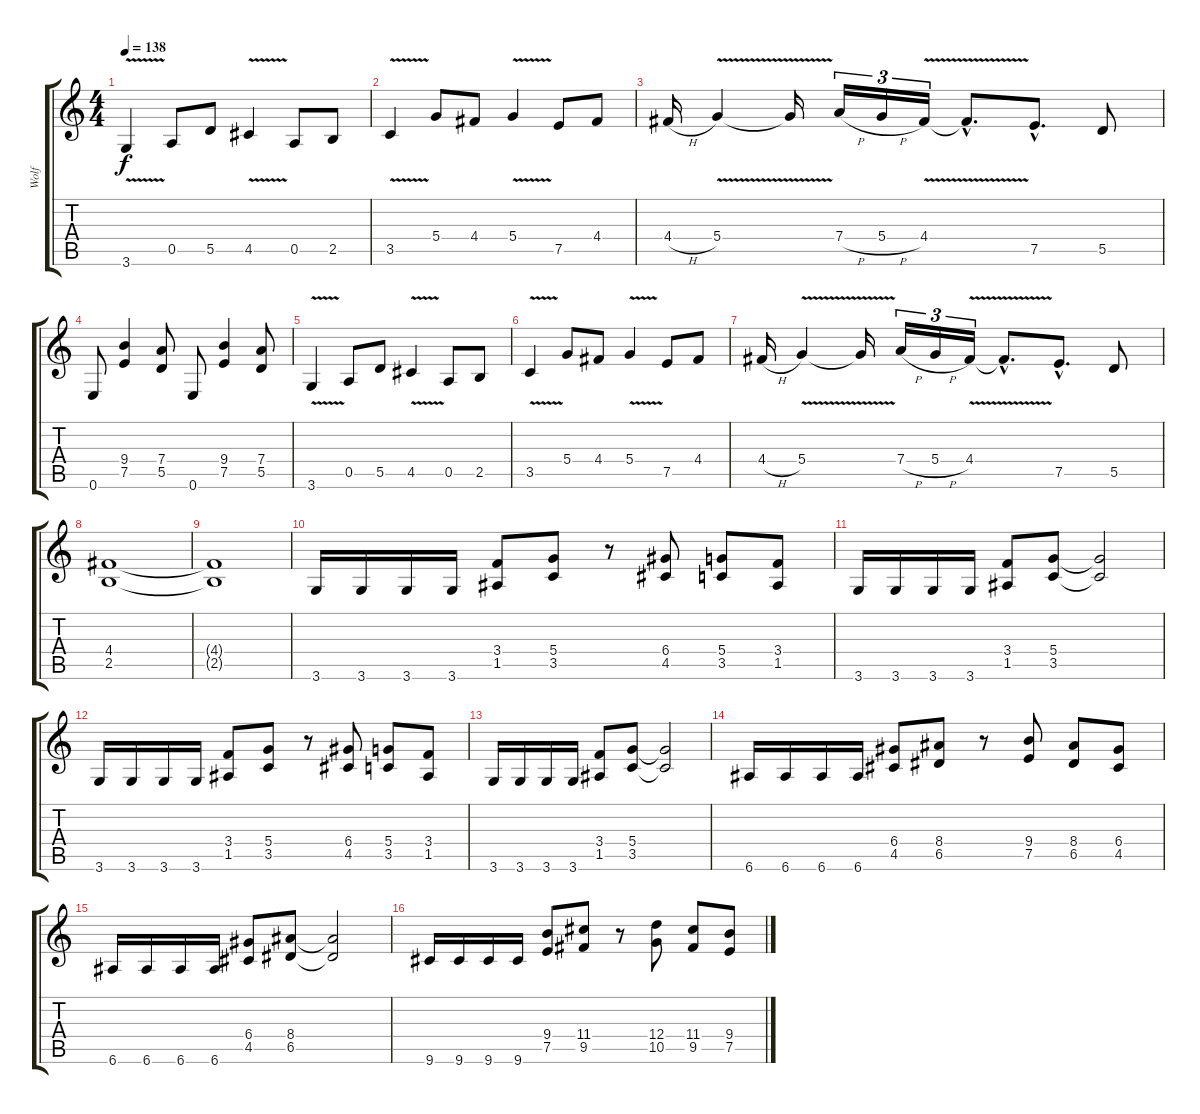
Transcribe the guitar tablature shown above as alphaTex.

\track ("Wolf" "Wolf") {instrument overdrivenguitar}
\staff {score tabs}
\tuning (E4 B3 G3 D3 A2 E2) {hide}
\ts (4 4)
\tempo 138
\clef g2
\ks c
3.6{v}.4{dy f} 0.5.8 5.5.8 4.5{v}.4 0.5.8 2.5.8 |
3.5{v}.4 5.4.8 4.4.8 5.4{v}.4 7.5.8 4.4.8 |
4.4{h}.16 5.4{v}.4 5.4{t}.16 7.4{h}.16{tu (3 2)} 5.4{h}.16{tu (3 2)} 4.4{v}.16{tu (3 2)} 4.4{hac t}.8{d} 7.5{hac}.8{d} 5.5.8 |
0.6.8 (9.4 7.5).4 (7.4 5.5).8 0.6.8 (9.4 7.5).4 (7.4 5.5).8 |
3.6{v}.4 0.5.8 5.5.8 4.5{v}.4 0.5.8 2.5.8 |
3.5{v}.4 5.4.8 4.4.8 5.4{v}.4 7.5.8 4.4.8 |
4.4{h}.16 5.4{v}.4 5.4{t}.16 7.4{h}.16{tu (3 2)} 5.4{h}.16{tu (3 2)} 4.4{v}.16{tu (3 2)} 4.4{hac t}.8{d} 7.5{hac}.8{d} 5.5.8 |
(4.4 2.5).1 |
(4.4{t} 2.5{t}).1 |
3.6.16 3.6.16 3.6.16 3.6.16 (3.4 1.5).8 (5.4 3.5).8 r.8 (6.4 4.5).8 (5.4 3.5).8 (3.4 1.5).8 |
3.6.16 3.6.16 3.6.16 3.6.16 (3.4 1.5).8 (5.4 3.5).8 (5.4{t} 3.5{t}).2 |
3.6.16 3.6.16 3.6.16 3.6.16 (3.4 1.5).8 (5.4 3.5).8 r.8 (6.4 4.5).8 (5.4 3.5).8 (3.4 1.5).8 |
3.6.16 3.6.16 3.6.16 3.6.16 (3.4 1.5).8 (5.4 3.5).8 (5.4{t} 3.5{t}).2 |
6.6.16 6.6.16 6.6.16 6.6.16 (6.4 4.5).8 (8.4 6.5).8 r.8 (9.4 7.5).8 (8.4 6.5).8 (6.4 4.5).8 |
6.6.16 6.6.16 6.6.16 6.6.16 (6.4 4.5).8 (8.4 6.5).8 (8.4{t} 6.5{t}).2 |
9.6.16 9.6.16 9.6.16 9.6.16 (9.4 7.5).8 (11.4 9.5).8 r.8 (12.4 10.5).8 (11.4 9.5).8 (9.4 7.5).8
